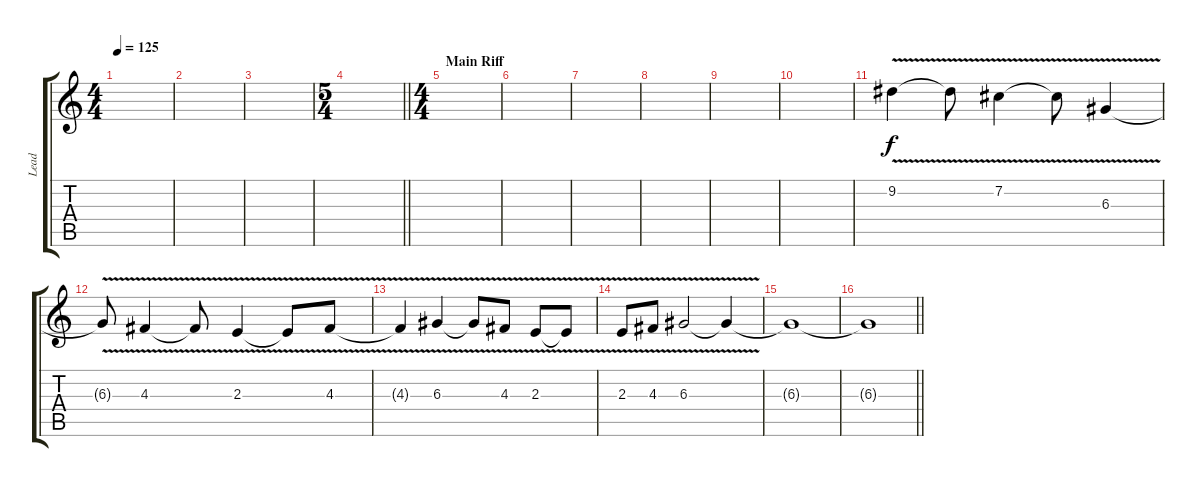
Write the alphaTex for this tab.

\track ("Lead" "Lead") {instrument distortionguitar}
\staff {score tabs}
\tuning (B3 Gb3 D3 A2 E2 B1) {hide}
\ts (4 4)
\tempo 125
\clef g2
\ks c
|
|
|
\ts (5 4)
\barLineRight lightlight
|
\ts (4 4)
\section ("" "Main Riff")
|
|
|
|
|
|
9.2{v}.4 9.2{t}.8 7.2{v}.4 7.2{t}.8 6.3{v}.4 |
6.3{t}.8 4.3{v}.4 4.3{t}.8 2.3{v}.4 2.3{t}.8 4.3{v}.8 |
4.3{t}.4 6.3{v}.4 6.3{t}.8 4.3{v}.8 2.3{v}.8 2.3{t}.8 |
2.3{v}.8 4.3{v}.8 6.3{v}.2 6.3{t}.4 |
6.3{t}.1 |
\barLineRight lightlight
6.3{t}.1
